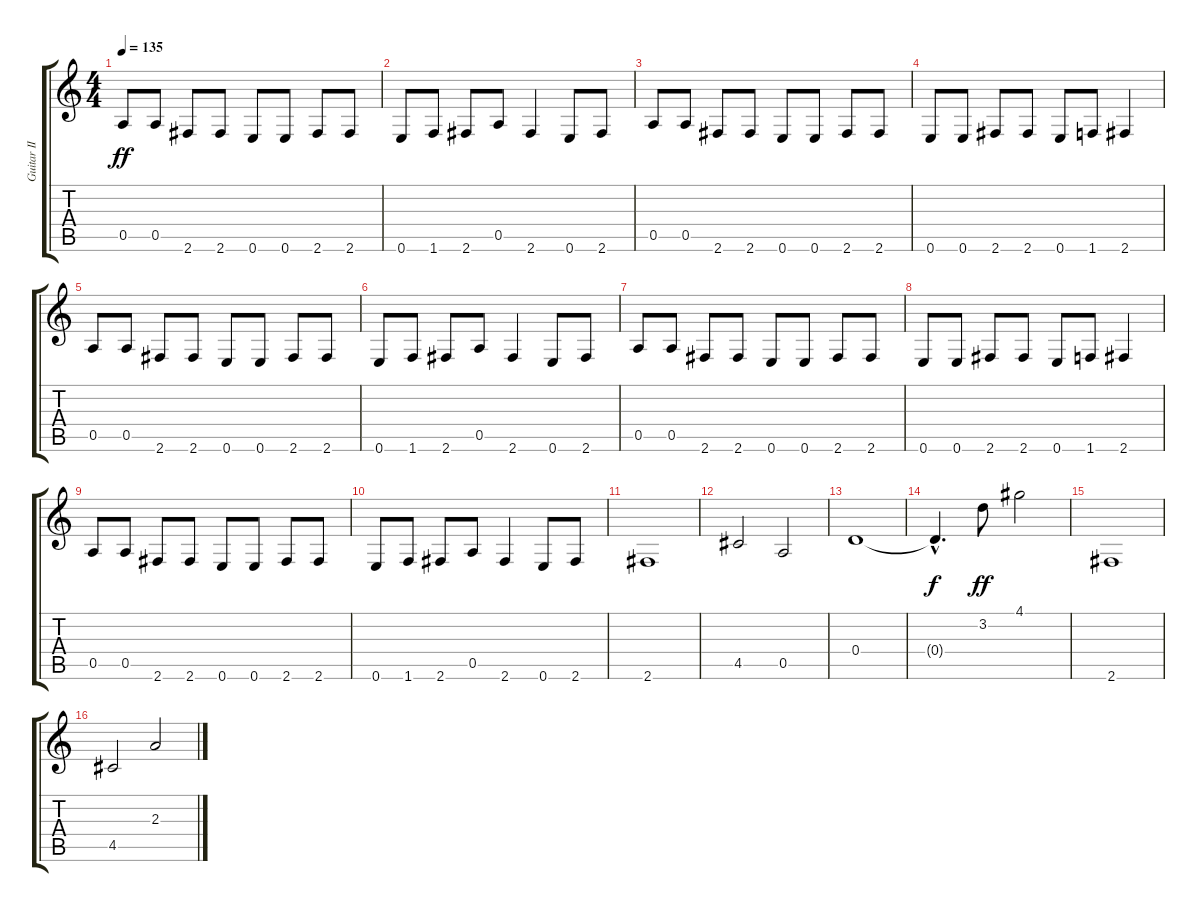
\track ("Guitar II" "Guitar II") {instrument distortionguitar}
\staff {score tabs}
\tuning (E4 B3 G3 D3 A2 E2) {hide}
\ts (4 4)
\tempo 135
\clef g2
\ks c
0.5.8{dy ff} 0.5.8 2.6.8 2.6.8 0.6.8 0.6.8 2.6.8 2.6.8 |
0.6.8 1.6.8 2.6.8 0.5.8 2.6.4 0.6.8 2.6.8 |
0.5.8 0.5.8 2.6.8 2.6.8 0.6.8 0.6.8 2.6.8 2.6.8 |
0.6.8 0.6.8 2.6.8 2.6.8 0.6.8 1.6.8 2.6.4 |
0.5.8 0.5.8 2.6.8 2.6.8 0.6.8 0.6.8 2.6.8 2.6.8 |
0.6.8 1.6.8 2.6.8 0.5.8 2.6.4 0.6.8 2.6.8 |
0.5.8 0.5.8 2.6.8 2.6.8 0.6.8 0.6.8 2.6.8 2.6.8 |
0.6.8 0.6.8 2.6.8 2.6.8 0.6.8 1.6.8 2.6.4 |
0.5.8 0.5.8 2.6.8 2.6.8 0.6.8 0.6.8 2.6.8 2.6.8 |
0.6.8 1.6.8 2.6.8 0.5.8 2.6.4 0.6.8 2.6.8 |
2.6.1 |
4.5.2 0.5.2 |
0.4.1 |
0.4{hac t}.4{d dy f} 3.2.8{dy ff} 4.1.2 |
2.6.1 |
4.5.2 2.3.2
